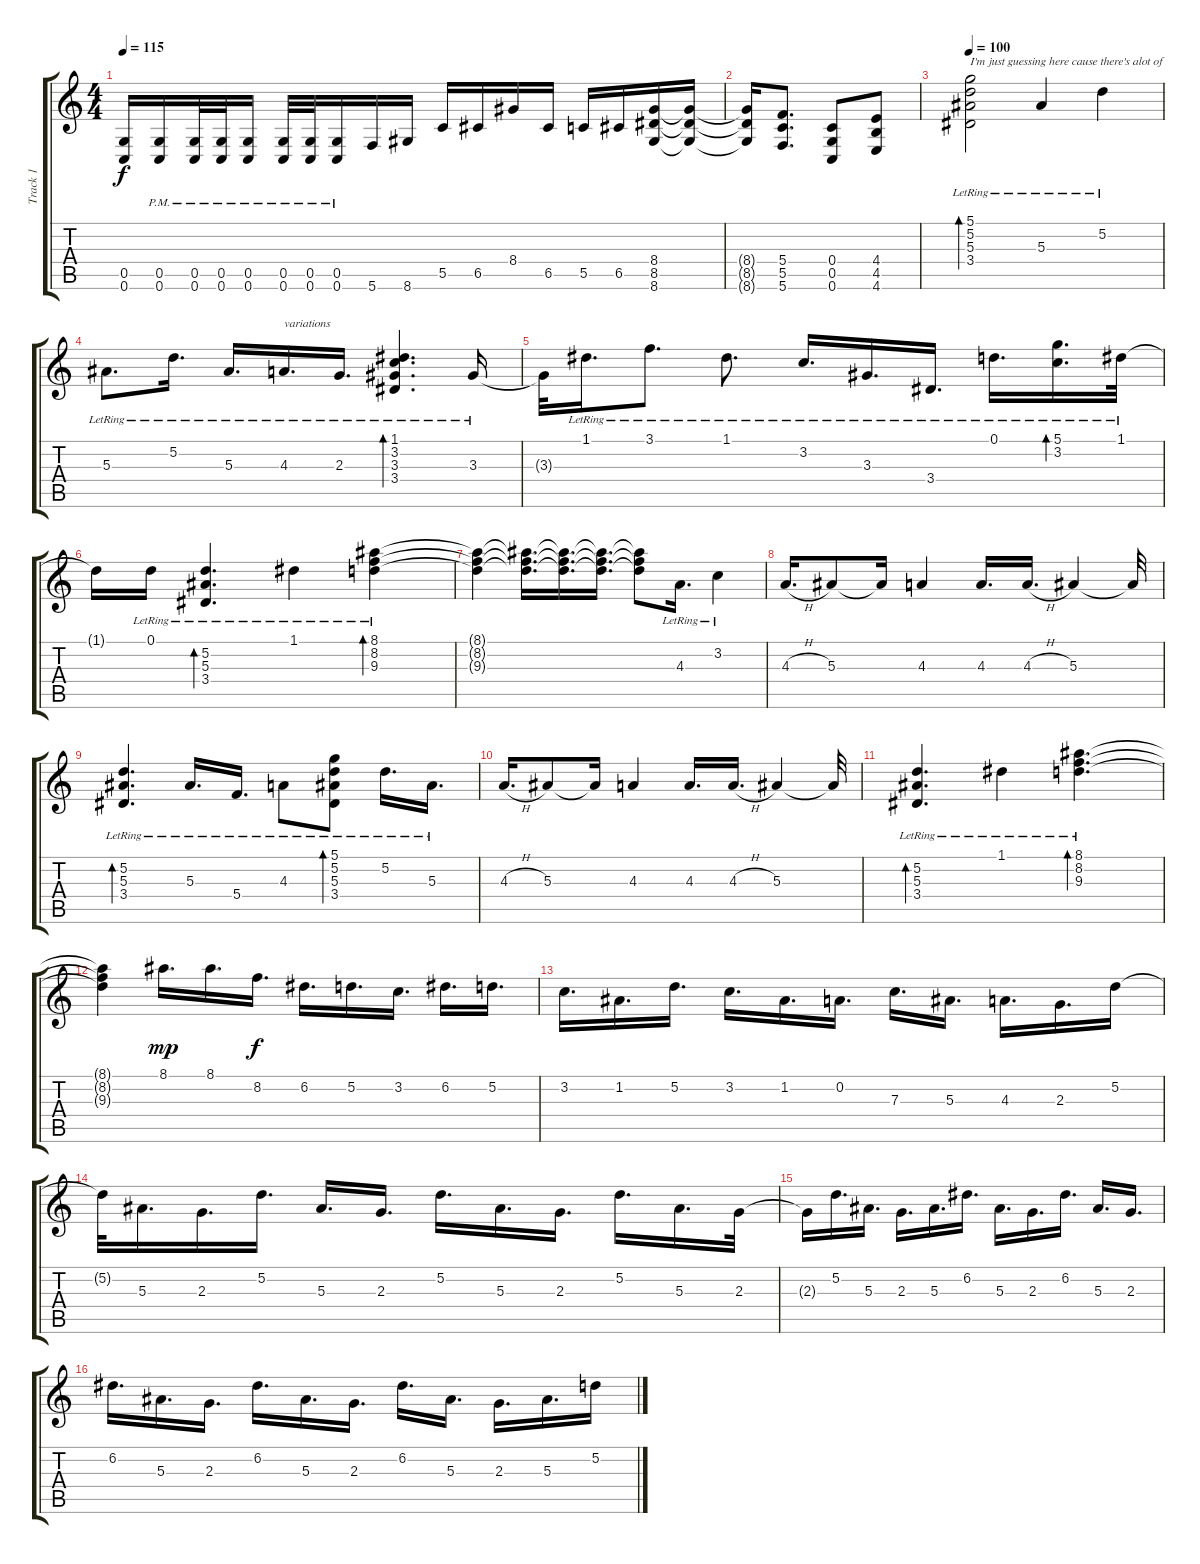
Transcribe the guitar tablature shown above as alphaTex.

\track ("Track 1" "Track 1") {instrument distortionguitar}
\staff {score tabs}
\tuning (D4 A3 F3 C3 G2 C2) {hide}
\ts (4 4)
\tempo 115
\clef g2
\ks c
(0.5{t} 0.6{t}).16{dy f} (0.5{pm} 0.6{pm}).16 (0.5{pm} 0.6{pm}).32 (0.5{pm} 0.6{pm}).32 (0.5{pm} 0.6{pm}).16 (0.5{pm} 0.6{pm}).32 (0.5{pm} 0.6{pm}).32 (0.5{pm} 0.6{pm}).16 5.6.16 8.6.16 5.5.16 6.5.16 8.4.16 6.5.16 5.5.16 6.5.16 (8.4 8.5 8.6).16 (8.4{t} 8.5{t} 8.6{t}).16 |
(8.4{t} 8.5{t} 8.6{t}).16 (5.4 5.5 5.6).8{d} (0.4 0.5 0.6).8 (4.4 4.5 4.6).8 |
\tempo 100
(5.1{lr} 5.2{lr} 5.3{lr} 3.4{lr}).2{bd 480 txt "I'm just guessing here cause there's alot of" instrument electricguitarclean} 5.3{lr}.4 5.2{lr}.4 |
5.3{lr}.8{d} 5.2{lr}.16{d} 5.3{lr}.16{d} 4.3{lr}.16{d txt "variations"} 2.3{lr}.16{d} (1.1{lr} 3.2{lr} 3.3{lr} 3.4{lr}).4{d bd 480} 3.3{lr}.16 |
3.3{t}.32 1.1{lr}.16{d} 3.1{lr}.8{d} 1.1{lr}.8{d} 3.2{lr}.16{d} 3.3{lr}.16{d} 3.4{lr}.16{d} 0.1{lr}.16{d} (5.1{lr} 3.2{lr}).16{d bd 480} 1.1{lr}.32 |
1.1{t}.16 0.1{lr}.16 (5.2{lr} 5.3{lr} 3.4{lr}).4{d bd 480} 1.1{lr}.4 (8.1{lr} 8.2{lr} 9.3{lr}).4{bd 480} |
(8.1{t} 8.2{t} 9.3{t}).4 (8.1{t} 8.2{t} 9.3{t}).16{d} (8.1{t} 8.2{t} 9.3{t}).16{d} (8.1{t} 8.2{t} 9.3{t}).16{d} (8.1{t} 8.2{t} 9.3{t}).8 4.3{lr}.16{d} 3.2{lr}.4 |
4.3{h}.16{d} 5.3.8 5.3{t}.16 4.3.4 4.3.16{d} 4.3{h}.16{d} 5.3.4 5.3{t}.32 |
(5.2{lr} 5.3{lr} 3.4{lr}).4{d bd 480} 5.3{lr}.16{d} 5.4{lr}.16{d} 4.3{lr}.8 (5.1{lr} 5.2{lr} 5.3{lr} 3.4{lr}).8{bd 480} 5.2{lr}.16{d} 5.3{lr}.16{d} |
4.3{h}.16{d} 5.3.8 5.3{t}.16 4.3.4 4.3.16{d} 4.3{h}.16{d} 5.3.4 5.3{t}.32 |
(5.2{lr} 5.3{lr} 3.4{lr}).4{d bd 480} 1.1{lr}.4 (8.1{lr} 8.2{lr} 9.3{lr}).4{d bd 480} |
(8.1{t} 8.2{t} 9.3{t}).4 8.1.16{d dy mp} 8.1.16{d} 8.2.16{d dy f instrument distortionguitar} 6.2.16{d} 5.2.16{d} 3.2.16{d} 6.2.16{d} 5.2.16{d} |
3.2.16{d} 1.2.16{d} 5.2.16{d} 3.2.16{d} 1.2.16{d} 0.2.16{d} 7.3.16{d} 5.3.16{d} 4.3.16{d} 2.3.16{d} 5.2.16 |
5.2{t}.32 5.3.16{d} 2.3.16{d} 5.2.16{d} 5.3.16{d} 2.3.16{d} 5.2.16{d} 5.3.16{d} 2.3.16{d} 5.2.16{d} 5.3.16{d} 2.3.32 |
2.3{t}.16 5.2.16{d} 5.3.16{d} 2.3.16{d} 5.3.16{d} 6.2.16{d} 5.3.16{d} 2.3.16{d} 6.2.16{d} 5.3.16{d} 2.3.16{d} |
6.2.16{d} 5.3.16{d} 2.3.16{d} 6.2.16{d} 5.3.16{d} 2.3.16{d} 6.2.16{d} 5.3.16{d} 2.3.16{d} 5.3.16{d} 5.2.16
